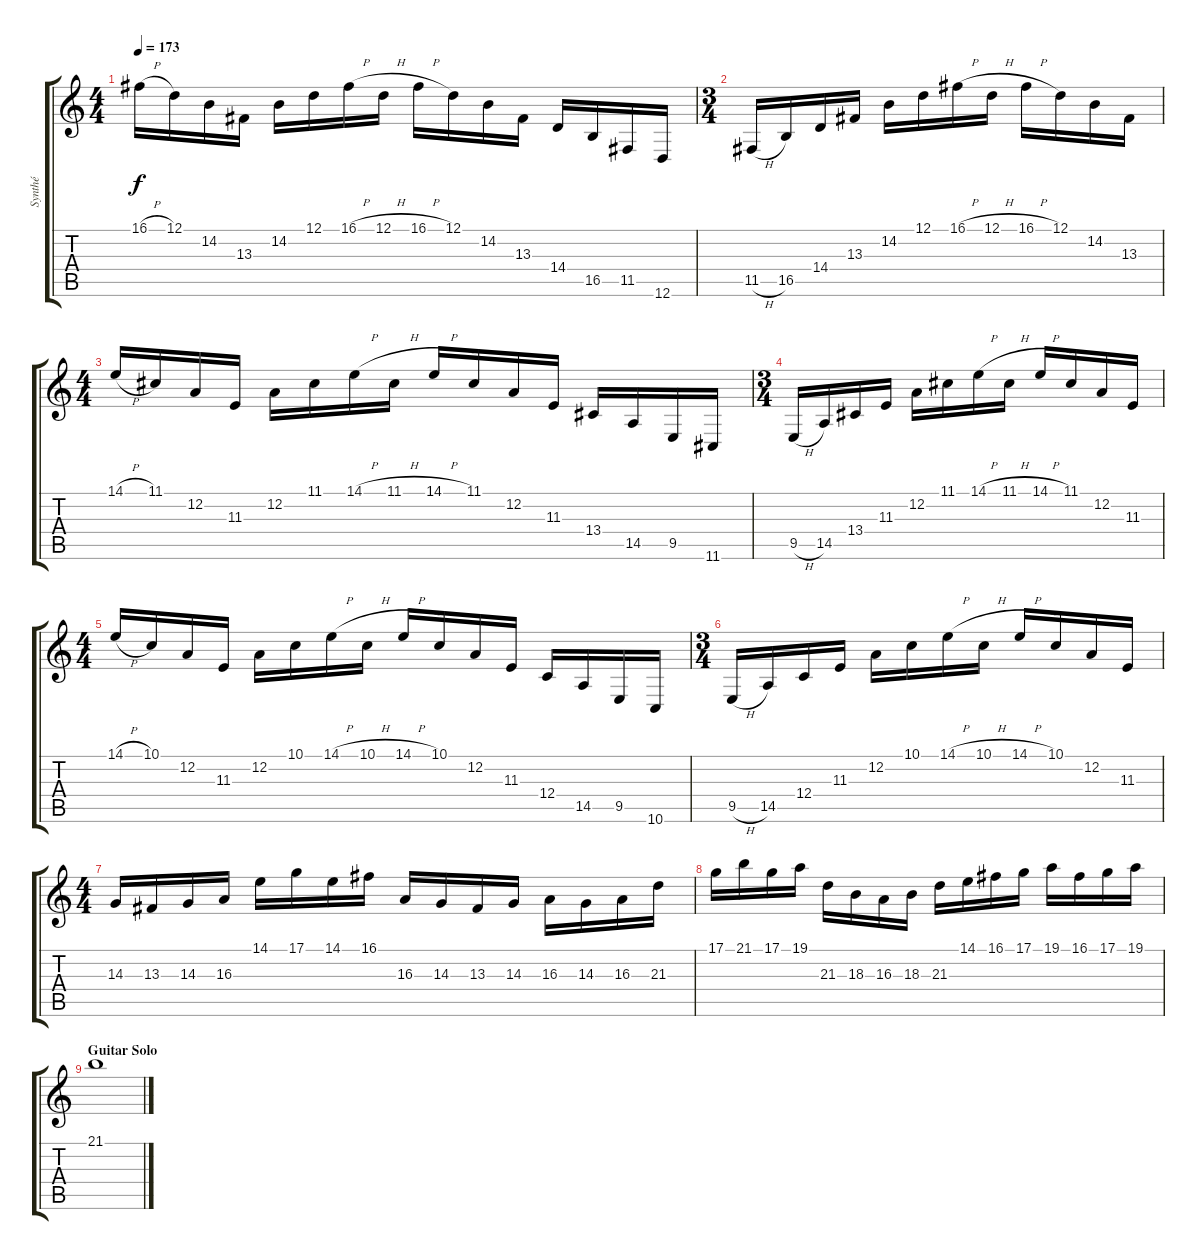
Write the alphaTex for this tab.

\track ("Synthé" "Synthé") {instrument pad3polysynth}
\staff {score tabs}
\tuning (D4 A3 F3 C3 G2 D2) {hide}
\ts (4 4)
\tempo 173
\clef g2
\ks c
16.1{h}.16{dy f volume 15 instrument pad3polysynth} 12.1.16 14.2.16 13.3.16 14.2.16 12.1.16 16.1{h}.16 12.1{h}.16 16.1{h}.16 12.1.16 14.2.16 13.3.16 14.4.16 16.5.16 11.5.16 12.6.16 |
\ts (3 4)
11.5{h}.16 16.5.16 14.4.16 13.3.16 14.2.16 12.1.16 16.1{h}.16 12.1{h}.16 16.1{h}.16 12.1.16 14.2.16 13.3.16 |
\ts (4 4)
14.1{h}.16 11.1.16 12.2.16 11.3.16 12.2.16 11.1.16 14.1{h}.16 11.1{h}.16 14.1{h}.16 11.1.16 12.2.16 11.3.16 13.4.16 14.5.16 9.5.16 11.6.16 |
\ts (3 4)
9.5{h}.16 14.5.16 13.4.16 11.3.16 12.2.16 11.1.16 14.1{h}.16 11.1{h}.16 14.1{h}.16 11.1.16 12.2.16 11.3.16 |
\ts (4 4)
14.1{h}.16 10.1.16 12.2.16 11.3.16 12.2.16 10.1.16 14.1{h}.16 10.1{h}.16 14.1{h}.16 10.1.16 12.2.16 11.3.16 12.4.16 14.5.16 9.5.16 10.6.16 |
\ts (3 4)
9.5{h}.16 14.5.16 12.4.16 11.3.16 12.2.16 10.1.16 14.1{h}.16 10.1{h}.16 14.1{h}.16 10.1.16 12.2.16 11.3.16 |
\ts (4 4)
14.3.16 13.3.16 14.3.16 16.3.16 14.1.16 17.1.16 14.1.16 16.1.16 16.3.16 14.3.16 13.3.16 14.3.16 16.3.16 14.3.16 16.3.16 21.3.16 |
17.1.16 21.1.16 17.1.16 19.1.16 21.3.16 18.3.16 16.3.16 18.3.16 21.3.16 14.1.16 16.1.16 17.1.16 19.1.16 16.1.16 17.1.16 19.1.16 |
\section ("" "Guitar Solo")
21.1.1
